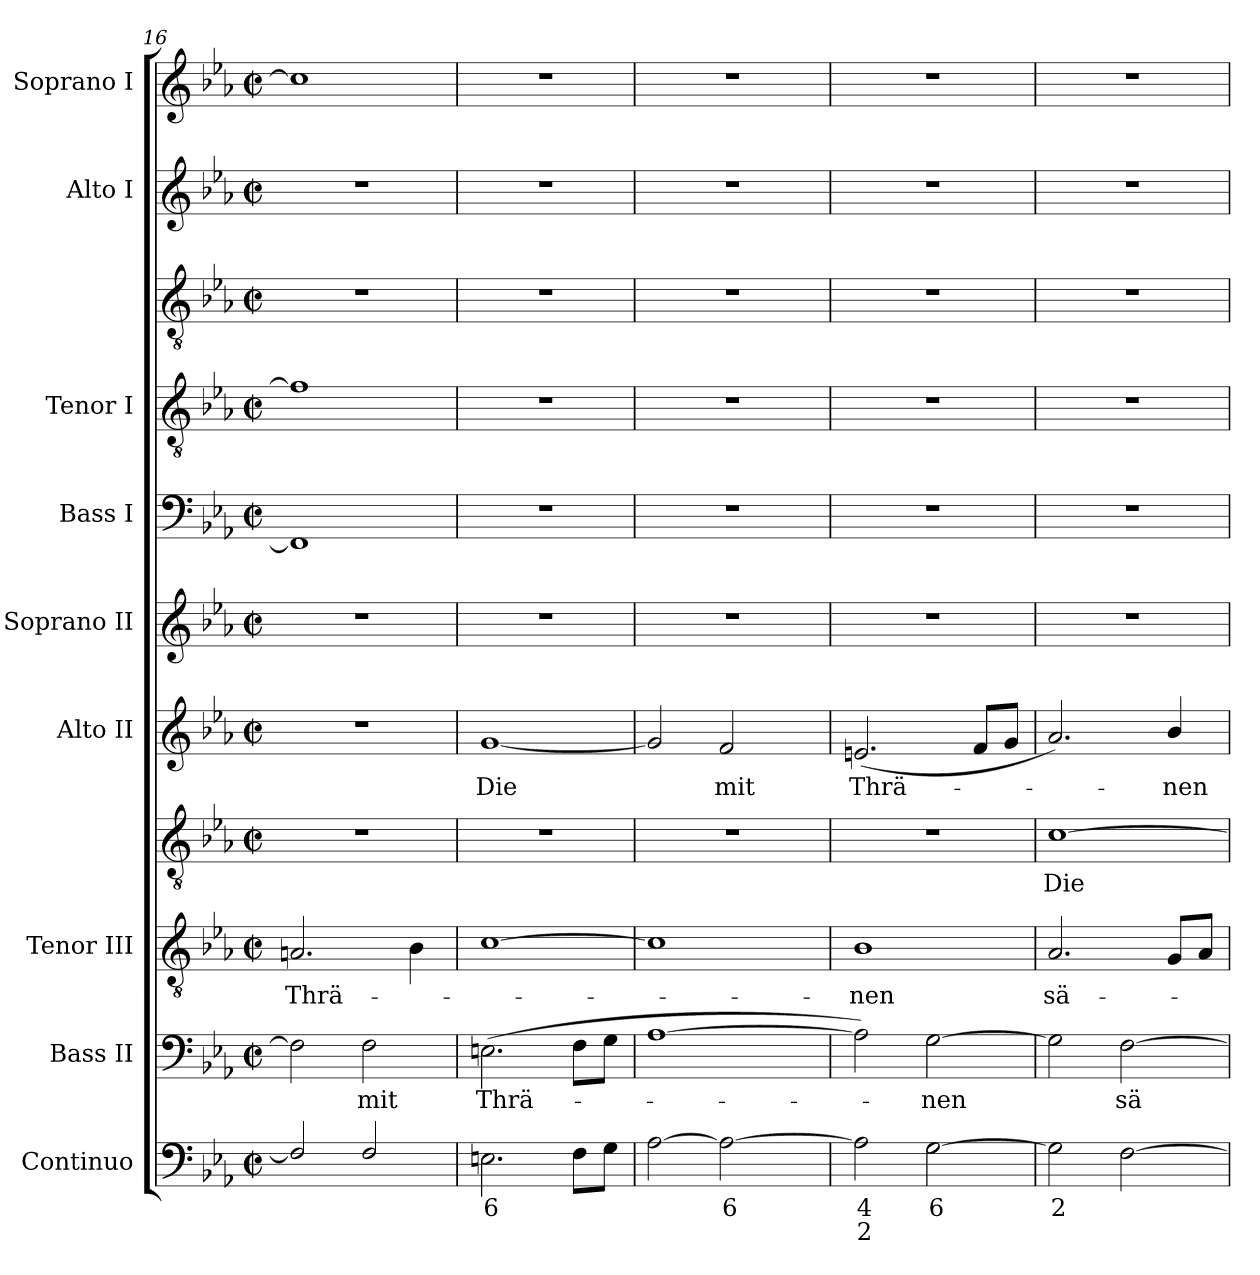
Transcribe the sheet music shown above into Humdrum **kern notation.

**kern	**text	**text	**kern	**text	**kern	**text	**kern	**text	**kern	**text	**kern	**kern	**kern	**kern	**kern	**kern
*part9	*part9	*part9	*part8	*part8	*part7	*part7	*part7	*part7	*part6	*part6	*part5	*part4	*part3	*part3	*part2	*part1
*staff11	*staff11	*staff11	*staff10	*staff10	*staff9	*staff9	*staff8	*staff8	*staff7	*staff7	*staff6	*staff5	*staff4	*staff3	*staff2	*staff1
*I"Continuo	*	*	*I"Bass II	*	*I"Tenor III	*	*	*	*I"Alto II	*	*I"Soprano II	*I"Bass I	*I"Tenor I	*	*I"Alto I	*I"Soprano I
*	*	*	*I'B	*	*I'T	*	*	*	*I'A	*	*I'S	*I'B	*I'T	*	*I'A	*I'S
*clefF4	*	*	*clefF4	*	*clefGv2	*	*clefGv2	*	*clefG2	*	*clefG2	*clefF4	*clefGv2	*clefGv2	*clefG2	*clefG2
*k[b-e-a-]	*	*	*k[b-e-a-]	*	*k[b-e-a-]	*	*k[b-e-a-]	*	*k[b-e-a-]	*	*k[b-e-a-]	*k[b-e-a-]	*k[b-e-a-]	*k[b-e-a-]	*k[b-e-a-]	*k[b-e-a-]
*E-:	*	*	*E-:	*	*E-:	*	*E-:	*	*E-:	*	*E-:	*E-:	*E-:	*E-:	*E-:	*E-:
*M2/2	*	*	*M2/2	*	*M2/2	*	*M2/2	*	*M2/2	*	*M2/2	*M2/2	*M2/2	*M2/2	*M2/2	*M2/2
*met(c|)	*	*	*met(c|)	*	*met(c|)	*	*met(c|)	*	*met(c|)	*	*met(c|)	*met(c|)	*met(c|)	*met(c|)	*met(c|)	*met(c|)
=16	=16	=16	=16	=16	=16	=16	=16	=16	=16	=16	=16	=16	=16	=16	=16	=16
!	!	!	!	!	!	!LO:LY:b	!	!	!	!	!	!	!	!	!	!
2F/]	.	.	2F]	.	2.An	Thrä-	1r	.	1r	.	1r	1FF]	1f]	1r	1r	1cc]
!	!	!	!	!LO:LY:b	!	!	!	!	!	!	!	!	!	!	!	!
2F/	.	.	2F	mit	.	.	.	.	.	.	.	.	.	.	.	.
.	.	.	.	.	4B-	.	.	.	.	.	.	.	.	.	.	.
=17	=17	=17	=17	=17	=17	=17	=17	=17	=17	=17	=17	=17	=17	=17	=17	=17
!	!LO:LY:b	!	!	!LO:LY:b	!	!	!	!	!	!LO:LY:b	!	!	!	!	!	!
2.En	6	.	(>2.En	Thrä-	[1c	.	1r	.	[1g	Die	1r	1r	1r	1r	1r	1r
8FL	.	.	8FL	.	.	.	.	.	.	.	.	.	.	.	.	.
8GJ	.	.	8GJ	.	.	.	.	.	.	.	.	.	.	.	.	.
=18	=18	=18	=18	=18	=18	=18	=18	=18	=18	=18	=18	=18	=18	=18	=18	=18
[2A-	.	.	[1A-	.	1c]	.	1r	.	2g]	.	1r	1r	1r	1r	1r	1r
!	!LO:LY:b	!	!	!	!	!	!	!	!	!LO:LY:b	!	!	!	!	!	!
2A-_	6	.	.	.	.	.	.	.	2f	mit	.	.	.	.	.	.
=19	=19	=19	=19	=19	=19	=19	=19	=19	=19	=19	=19	=19	=19	=19	=19	=19
!	!LO:LY:b	!LO:LY:b	!	!	!	!LO:LY:b	!	!	!	!LO:LY:b	!	!	!	!	!	!
2A-]	4	2	2A-])	.	1B-	nen	1r	.	(<2.en	Thrä-	1r	1r	1r	1r	1r	1r
!	!LO:LY:b	!	!	!LO:LY:b	!	!	!	!	!	!	!	!	!	!	!	!
[2G	6	.	[2G	nen	.	.	.	.	.	.	.	.	.	.	.	.
.	.	.	.	.	.	.	.	.	8fL	.	.	.	.	.	.	.
.	.	.	.	.	.	.	.	.	8gJ	.	.	.	.	.	.	.
=20	=20	=20	=20	=20	=20	=20	=20	=20	=20	=20	=20	=20	=20	=20	=20	=20
!	!LO:LY:b	!	!	!	!	!LO:LY:b	!	!LO:LY:b	!	!	!	!	!	!	!	!
2G]	2	.	2G]	.	2.A-	sä-	[1c	Die	2.a-)	.	1r	1r	1r	1r	1r	1r
!	!	!	!	!LO:LY:b	!	!	!	!	!	!	!	!	!	!	!	!
[2F	.	.	[2F	sä-	.	.	.	.	.	.	.	.	.	.	.	.
!	!	!	!	!	!	!	!	!	!	!LO:LY:b	!	!	!	!	!	!
.	.	.	.	.	8GL	.	.	.	4b-/	nen	.	.	.	.	.	.
.	.	.	.	.	8A-J	.	.	.	.	.	.	.	.	.	.	.
=	=	=	=	=	=	=	=	=	=	=	=	=	=	=	=	=
*-	*-	*-	*-	*-	*-	*-	*-	*-	*-	*-	*-	*-	*-	*-	*-	*-
